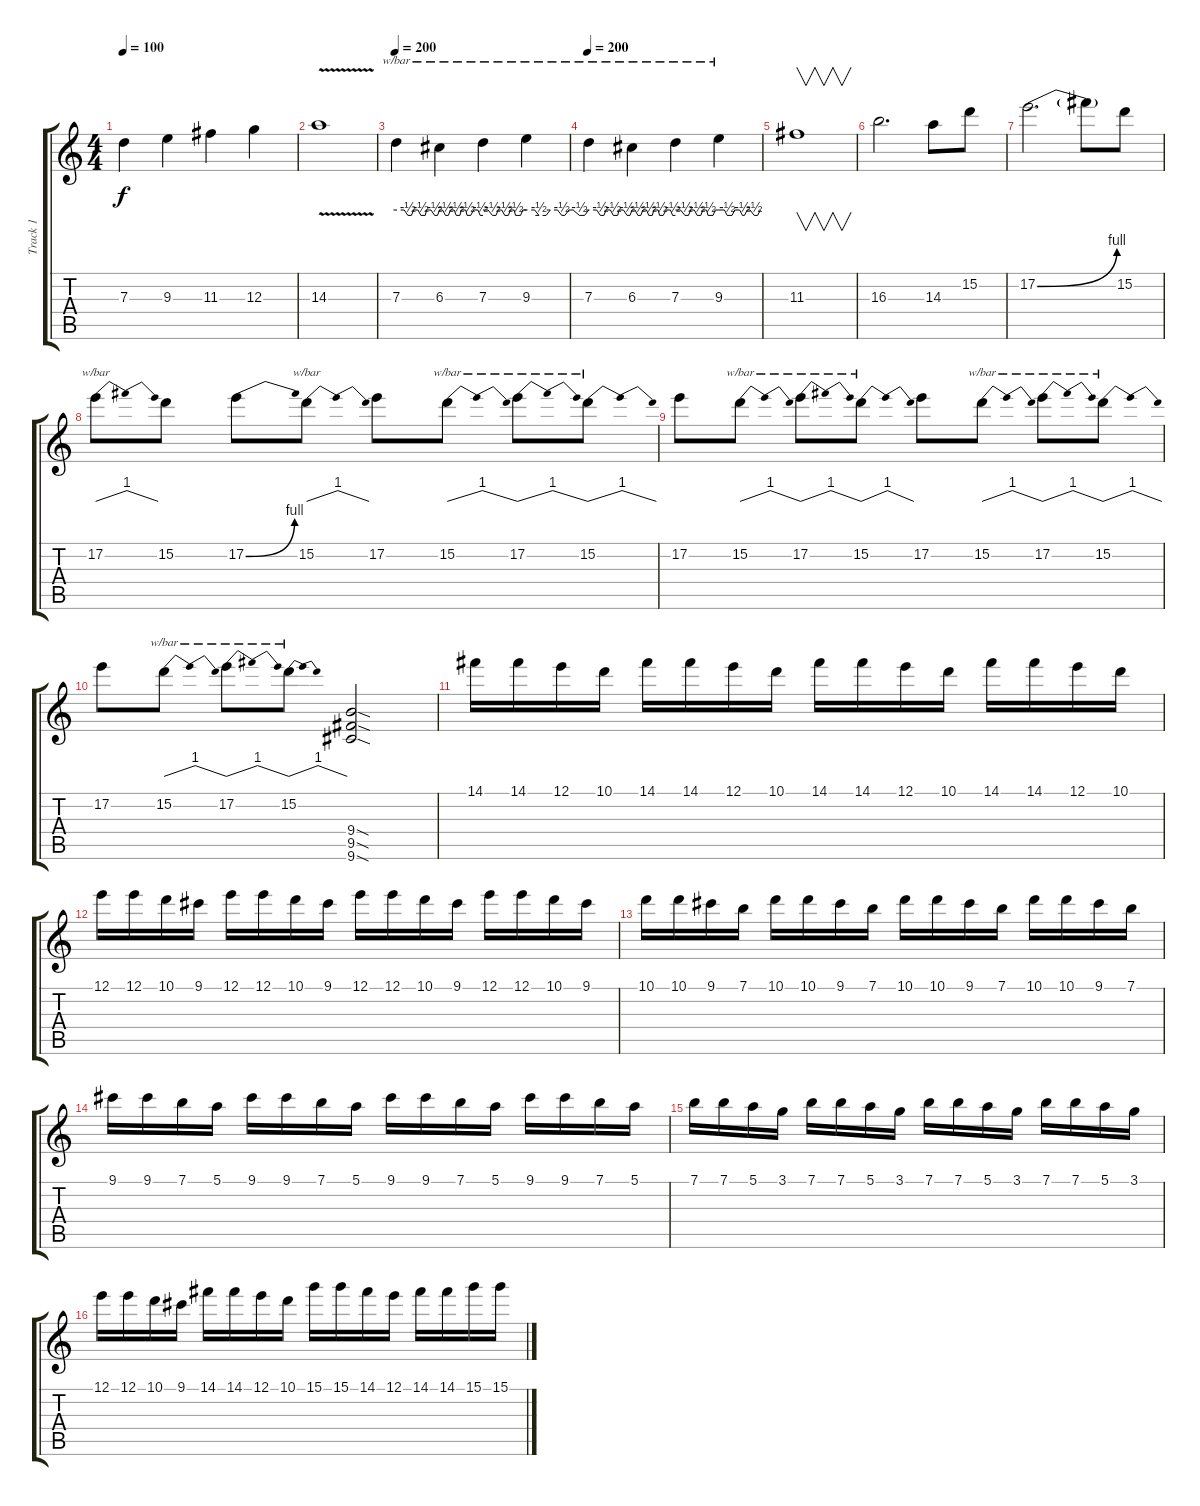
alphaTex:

\track ("Track 1" "Track 1") {instrument overdrivenguitar}
\staff {score tabs}
\tuning (E4 B3 G3 D3 A2 E2) {hide}
\ts (4 4)
\tempo 100
\clef g2
\ks c
7.3.4{dy f} 9.3.4 11.3.4 12.3.4 |
14.3{v}.1 |
\tempo 200
7.3.4{tbe (custom default 0 0 11 0 16 -2 21 -2 24 0 30 0 34 -2 40 -2 42 0 48 0 53 -2 57 -2 60 0)} 6.3.4{tbe (custom default 0 0 4 0 8 -2 12 -2 15 0 20 0 23 -2 28 -2 30 0 36 0 38 -2 43 -2 47 0 53 0 56 -2 60 -2)} 7.3.4{tbe (custom default 0 0 7 0 13 -2 18 -2 21 0 26 0 30 -2 35 -2 38 0 43 0 45 -2 52 -2 55 0 60 0)} 9.3.4{tbe (custom default 0 0 8 0 12 -2 19 -2 23 0 30 0 34 -2 37 -2 41 0 45 0 51 -2 56 -2 60 0)} |
\tempo 200
7.3.4{tbe (custom default 0 0 11 0 16 -2 21 -2 24 0 30 0 34 -2 40 -2 42 0 48 0 53 -2 57 -2 60 0)} 6.3.4{tbe (custom default 0 0 4 0 8 -2 12 -2 15 0 20 0 23 -2 28 -2 30 0 36 0 38 -2 43 -2 47 0 53 0 56 -2 60 -2)} 7.3.4{tbe (custom default 0 0 7 0 13 -2 18 -2 21 0 26 0 30 -2 35 -2 38 0 43 0 45 -2 52 -2 55 0 60 0)} 9.3.4{tbe (custom default 0 0 8 0 12 -2 19 -2 23 0 30 0 34 -2 37 -2 41 0 45 0 51 -2 56 -2 60 0)} |
11.3.1{v} |
16.3.2{d} 14.3.8 15.2.8 |
17.2{be (bend 0 0 60 4)}.2{d} 17.2{t}.8 15.2.8 |
17.2.8{tbe (dip default 0 0 30 4 60 0)} 15.2.8 17.2{be (bend 0 0 60 4)}.8 15.2.8{tbe (dip default 0 0 30 4 60 0)} 17.2.8 15.2.8{tbe (dip default 0 0 30 4 60 0)} 17.2.8{tbe (dip default 0 0 30 4 60 0)} 15.2.8{tbe (dip default 0 0 30 4 60 0)} |
17.2.8 15.2.8{tbe (dip default 0 0 30 4 60 0)} 17.2.8{tbe (dip default 0 0 30 4 60 0)} 15.2.8{tbe (dip default 0 0 30 4 60 0)} 17.2.8 15.2.8{tbe (dip default 0 0 30 4 60 0)} 17.2.8{tbe (dip default 0 0 30 4 60 0)} 15.2.8{tbe (dip default 0 0 30 4 60 0)} |
17.2.8 15.2.8{tbe (dip default 0 0 30 4 60 0)} 17.2.8{tbe (dip default 0 0 30 4 60 0)} 15.2.8{tbe (dip default 0 0 30 4 60 0)} (9.4{sod} 9.5{sod} 9.6{sod}).2 |
14.1.16 14.1.16 12.1.16 10.1.16 14.1.16 14.1.16 12.1.16 10.1.16 14.1.16 14.1.16 12.1.16 10.1.16 14.1.16 14.1.16 12.1.16 10.1.16 |
12.1.16 12.1.16 10.1.16 9.1.16 12.1.16 12.1.16 10.1.16 9.1.16 12.1.16 12.1.16 10.1.16 9.1.16 12.1.16 12.1.16 10.1.16 9.1.16 |
10.1.16 10.1.16 9.1.16 7.1.16 10.1.16 10.1.16 9.1.16 7.1.16 10.1.16 10.1.16 9.1.16 7.1.16 10.1.16 10.1.16 9.1.16 7.1.16 |
9.1.16 9.1.16 7.1.16 5.1.16 9.1.16 9.1.16 7.1.16 5.1.16 9.1.16 9.1.16 7.1.16 5.1.16 9.1.16 9.1.16 7.1.16 5.1.16 |
7.1.16 7.1.16 5.1.16 3.1.16 7.1.16 7.1.16 5.1.16 3.1.16 7.1.16 7.1.16 5.1.16 3.1.16 7.1.16 7.1.16 5.1.16 3.1.16 |
12.1.16 12.1.16 10.1.16 9.1.16 14.1.16 14.1.16 12.1.16 10.1.16 15.1.16 15.1.16 14.1.16 12.1.16 14.1.16 14.1.16 15.1.16 15.1.16
